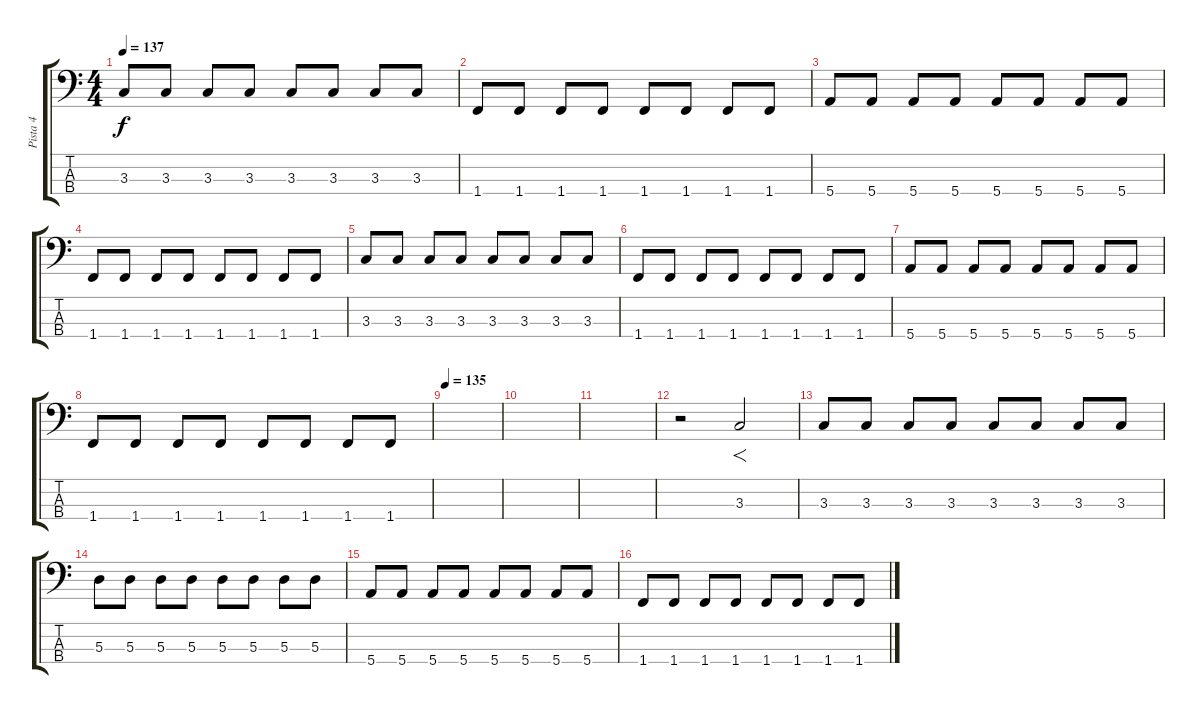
\track ("Pista 4" "Pista 4") {instrument electricbasspick}
\staff {score tabs}
\tuning (G2 D2 A1 E1) {hide}
\ts (4 4)
\tempo 137
\clef f4
\ks c
3.3.8{dy f} 3.3.8 3.3.8 3.3.8 3.3.8 3.3.8 3.3.8 3.3.8 |
1.4.8 1.4.8 1.4.8 1.4.8 1.4.8 1.4.8 1.4.8 1.4.8 |
5.4.8 5.4.8 5.4.8 5.4.8 5.4.8 5.4.8 5.4.8 5.4.8 |
1.4.8 1.4.8 1.4.8 1.4.8 1.4.8 1.4.8 1.4.8 1.4.8 |
3.3.8 3.3.8 3.3.8 3.3.8 3.3.8 3.3.8 3.3.8 3.3.8 |
1.4.8 1.4.8 1.4.8 1.4.8 1.4.8 1.4.8 1.4.8 1.4.8 |
5.4.8 5.4.8 5.4.8 5.4.8 5.4.8 5.4.8 5.4.8 5.4.8 |
1.4.8 1.4.8 1.4.8 1.4.8 1.4.8 1.4.8 1.4.8 1.4.8 |
\tempo 135
|
|
|
r.2 3.3.2{f} |
3.3.8 3.3.8 3.3.8 3.3.8 3.3.8 3.3.8 3.3.8 3.3.8 |
5.3.8 5.3.8 5.3.8 5.3.8 5.3.8 5.3.8 5.3.8 5.3.8 |
5.4.8 5.4.8 5.4.8 5.4.8 5.4.8 5.4.8 5.4.8 5.4.8 |
1.4.8 1.4.8 1.4.8 1.4.8 1.4.8 1.4.8 1.4.8 1.4.8
